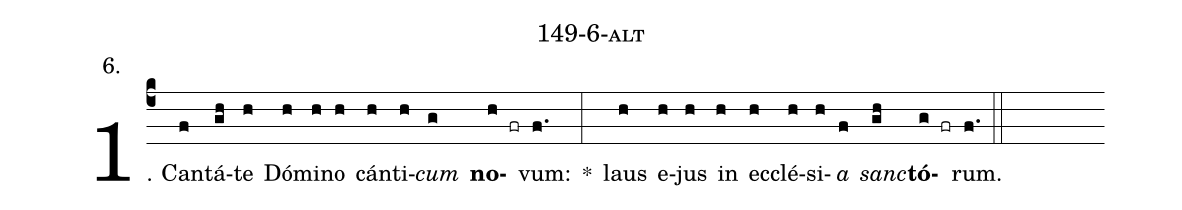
name: 149-6-alt;
annotation: 6.;
%%
(c4)1. Can(f)tá(gh)te(h) Dó(h)mi(h)no(h) cán(h)ti(h)<i>cum</i>(g) <b>no</b>(h fr)vum:(f.) *(:) laus(h) e(h)jus(h) in(h) ec(h)clé(h)si(h)<i>a</i>(f) <i>sanc</i>(gh)<b>tó</b>(g fr)rum.(f.) (::)
